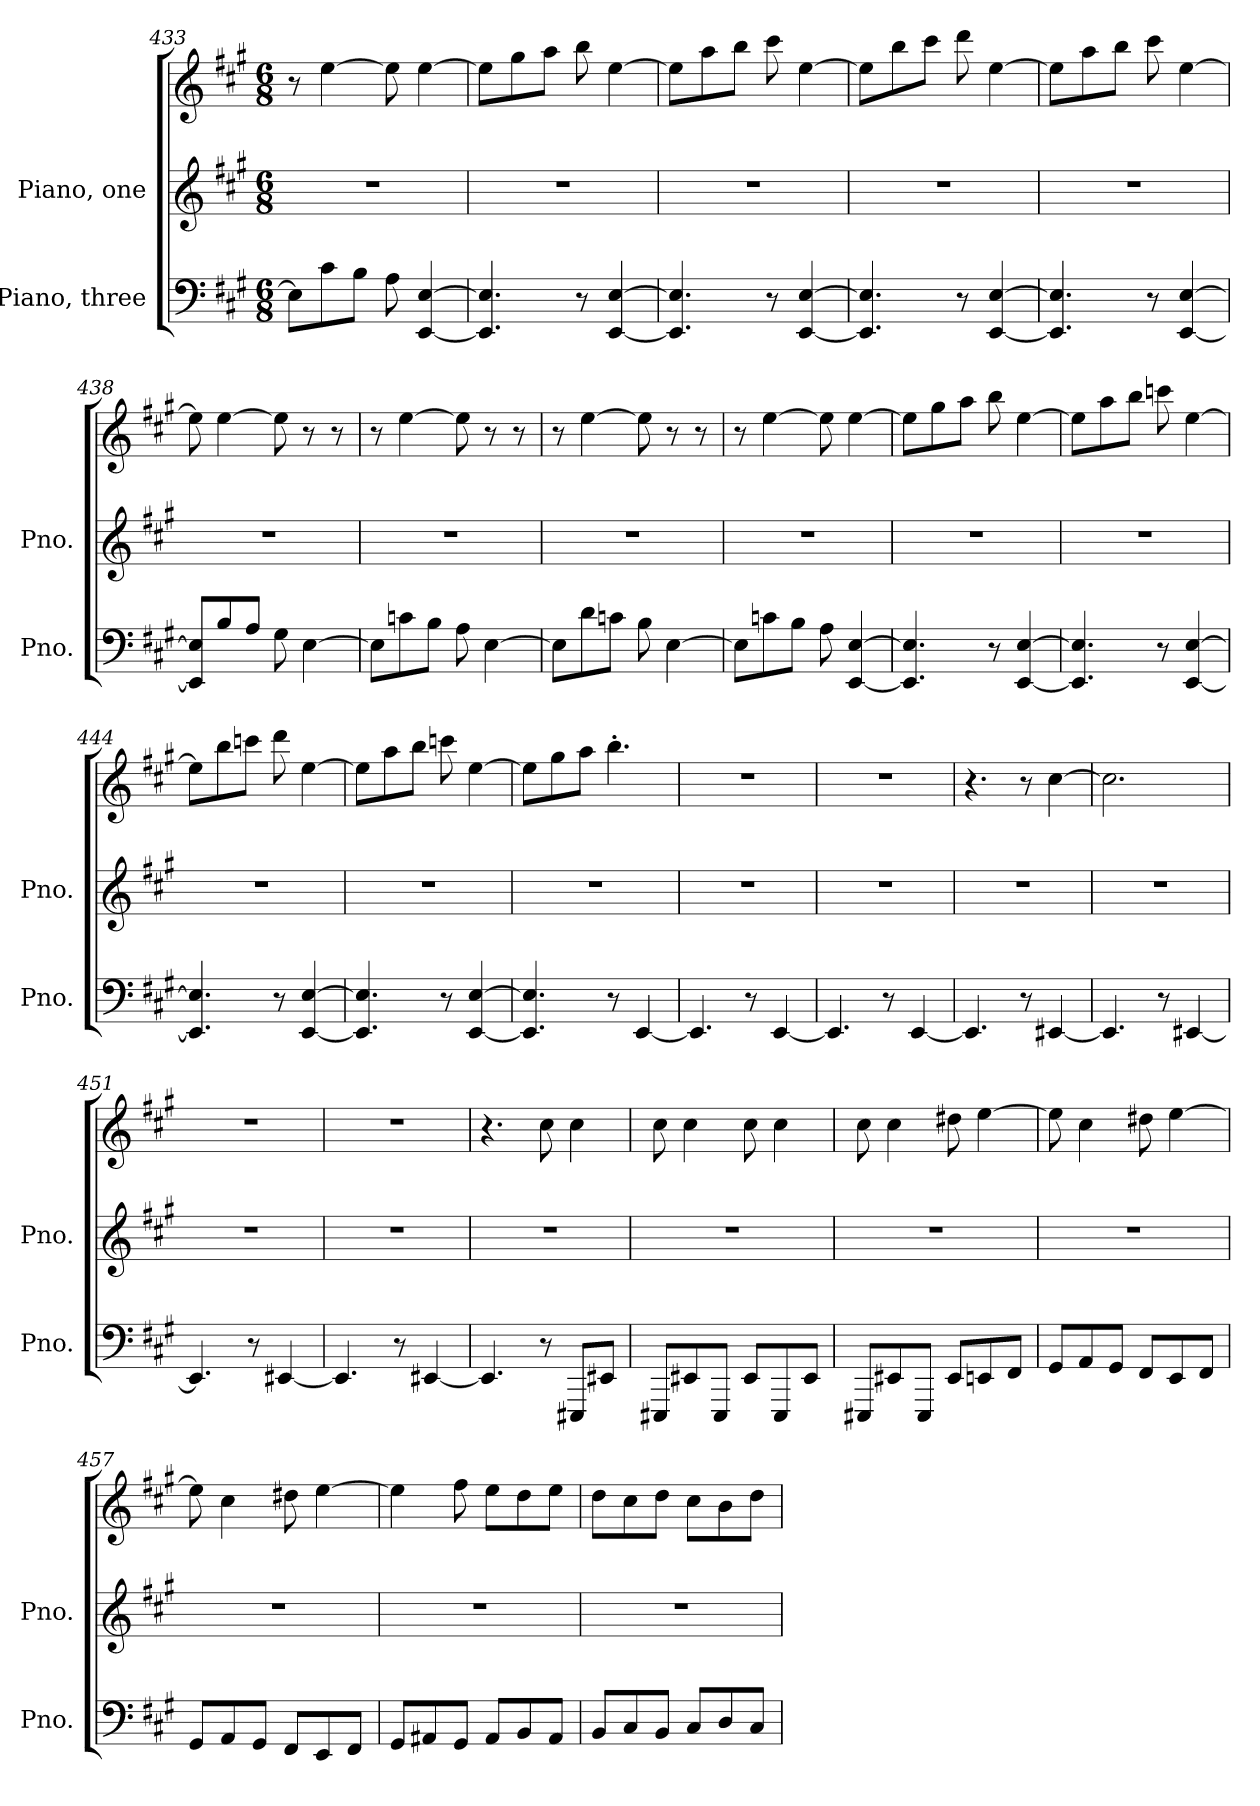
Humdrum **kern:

**kern	**kern	**kern
*part2	*part1	*part1
*staff3	*staff2	*staff1
*I"Piano, three	*I"Piano, one	*
*I'Pno.	*I'Pno.	*
*clefF4	*clefG2	*clefG2
*k[f#c#g#]	*k[f#c#g#]	*k[f#c#g#]
*M6/8	*M6/8	*M6/8
=433	=433	=433
8E\L]	2.r	8r
8c#\	.	[4ee\
8B\J	.	.
8A\	.	8ee\]
[4EE/ [4E/	.	[4ee\
!!LO:LB:g=z
=434	=434	=434
4.EE/] 4.E/]	2.r	8ee\L]
.	.	8gg#\
.	.	8aa\J
8r	.	8bb\
[4EE/ [4E/	.	[4ee\
=435	=435	=435
4.EE/] 4.E/]	2.r	8ee\L]
.	.	8aa\
.	.	8bb\J
8r	.	8ccc#\
[4EE/ [4E/	.	[4ee\
=436	=436	=436
4.EE/] 4.E/]	2.r	8ee\L]
.	.	8bb\
.	.	8ccc#\J
8r	.	8ddd\
[4EE/ [4E/	.	[4ee\
=437	=437	=437
4.EE/] 4.E/]	2.r	8ee\L]
.	.	8aa\
.	.	8bb\J
8r	.	8ccc#\
[4EE/ [4E/	.	[4ee\
=438	=438	=438
8EE/] 8E/]L	2.r	8ee\]
8B/	.	[4ee\
8A/J	.	.
8G#\	.	8ee\]
[4E\	.	8r
.	.	8r
=439	=439	=439
8E\L]	2.r	8r
8cn\	.	[4ee\
8B\J	.	.
8A\	.	8ee\]
[4E\	.	8r
.	.	8r
!!LO:PB:g=z
=440	=440	=440
8E\L]	2.r	8r
8d\	.	[4ee\
8cn\J	.	.
8B\	.	8ee\]
[4E\	.	8r
.	.	8r
=441	=441	=441
8E\L]	2.r	8r
8cn\	.	[4ee\
8B\J	.	.
8A\	.	8ee\]
[4EE/ [4E/	.	[4ee\
=442	=442	=442
4.EE/] 4.E/]	2.r	8ee\L]
.	.	8gg#\
.	.	8aa\J
8r	.	8bb\
[4EE/ [4E/	.	[4ee\
=443	=443	=443
4.EE/] 4.E/]	2.r	8ee\L]
.	.	8aa\
.	.	8bb\J
8r	.	8cccn\
[4EE/ [4E/	.	[4ee\
=444	=444	=444
4.EE/] 4.E/]	2.r	8ee\L]
.	.	8bb\
.	.	8cccn\J
8r	.	8ddd\
[4EE/ [4E/	.	[4ee\
=445	=445	=445
4.EE/] 4.E/]	2.r	8ee\L]
.	.	8aa\
.	.	8bb\J
8r	.	8cccn\
[4EE/ [4E/	.	[4ee\
!!LO:LB:g=z
=446	=446	=446
4.EE/] 4.E/]	2.r	8ee\L]
.	.	8gg#\
.	.	8aa\J
8r	.	4.bb'\
[4EE/	.	.
=447	=447	=447
4.EE/]	2.r	2.r
8r	.	.
[4EE/	.	.
=448	=448	=448
4.EE/]	2.r	2.r
8r	.	.
[4EE/	.	.
=449	=449	=449
4.EE/]	2.r	4.r
8r	.	8r
[4EE#X/	.	[4cc#\
=450	=450	=450
4.EE#/]	2.r	2.cc#\]
8r	.	.
[4EE#X/	.	.
=451	=451	=451
4.EE#/]	2.r	2.r
8r	.	.
[4EE#X/	.	.
=452	=452	=452
4.EE#/]	2.r	2.r
8r	.	.
[4EE#X/	.	.
!!LO:LB:g=z
=453	=453	=453
4.EE#/]	2.r	4.r
8r	.	8cc#\
8EEE#X/L	.	4cc#\
8EE#X/J	.	.
=454	=454	=454
8EEE#X/L	2.r	8cc#\
8EE#X/	.	4cc#\
8EEE#/J	.	.
8EE#/L	.	8cc#\
8EEE#/	.	4cc#\
8EE#/J	.	.
=455	=455	=455
8EEE#X/L	2.r	8cc#\
8EE#X/	.	4cc#\
8EEE#/J	.	.
8EE#/L	.	8dd#X\
8EEn/	.	[4ee\
8FF#/J	.	.
=456	=456	=456
8GG#/L	2.r	8ee\]
8AA/	.	4cc#\
8GG#/J	.	.
8FF#/L	.	8dd#X\
8EE/	.	[4ee\
8FF#/J	.	.
=457	=457	=457
8GG#/L	2.r	8ee\]
8AA/	.	4cc#\
8GG#/J	.	.
8FF#/L	.	8dd#X\
8EE/	.	[4ee\
8FF#/J	.	.
!!LO:LB:g=z
=458	=458	=458
8GG#/L	2.r	4ee\]
8AA#X/	.	.
8GG#/J	.	8ff#\
8AA#/L	.	8ee\L
8BB/	.	8dd\
8AA#/J	.	8ee\J
=459	=459	=459
8BB/L	2.r	8dd\L
8C#/	.	8cc#\
8BB/J	.	8dd\J
8C#/L	.	8cc#\L
8D/	.	8b\
8C#/J	.	8dd\J
=	=	=
*-	*-	*-
